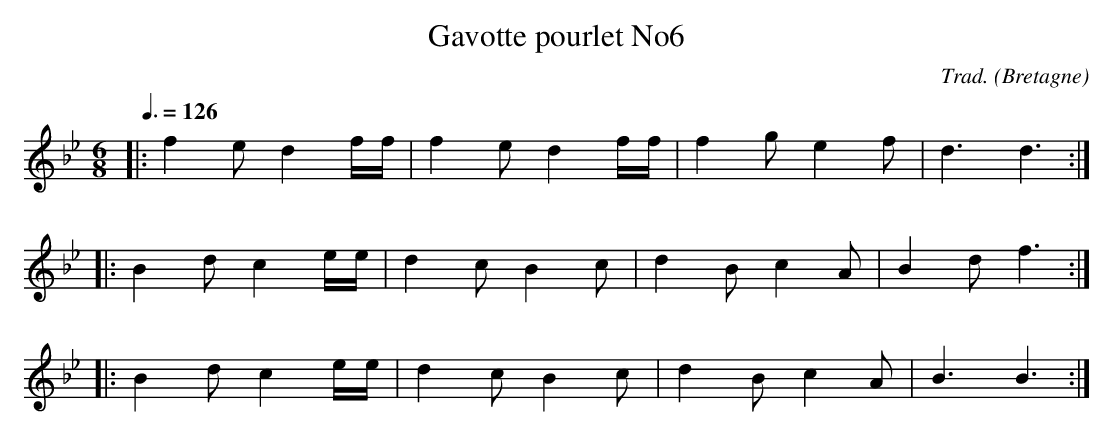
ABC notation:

X:1
T:Gavotte pourlet No6
C:Trad.
O:Bretagne
M:6/8
L:1/8
Q:3/8=126
K:Bbmaj
|: f2e d2f/2f/2 | f2e d2f/2f/2 | f2g e2f | d3 d3 ::
B2d c2e/2e/2 | d2c B2c | d2B c2A | B2d f3 ::
B2d c2e/2e/2 | d2c B2c | d2B c2A | B3 B3 :|
